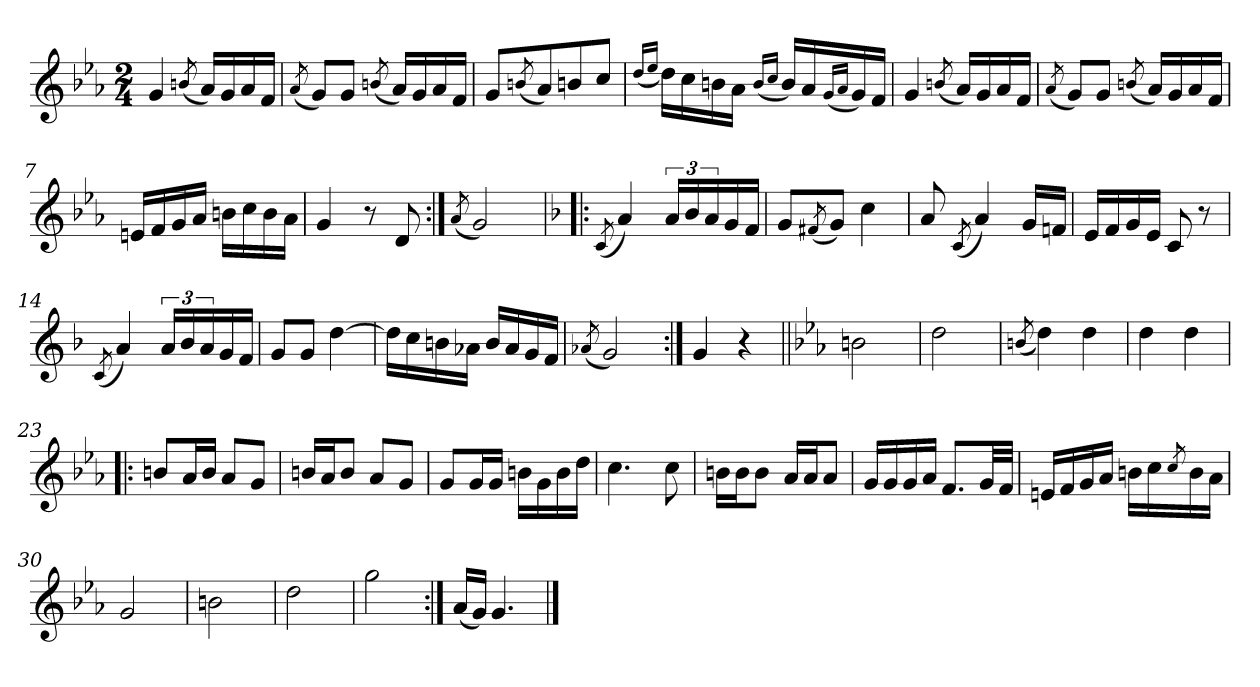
**kern
*part1
*staff1
*clefG2
*k[b-e-a-]
*M2/4
=1
4g
(<8qbn/
16a-LL)
16g
16a-
16fJJ
=2
(<8qa-/
8gL)
8gJ
(<8qbn/
16a-LL)
16g
16a-
16fJJ
=3
8gL
(>8qbn/
8a-)
8bn
8ccJ
=4
(>16qdd/LL
16qee-/JJ
16ddLL)
16cc
16bn
16a-JJ
(<16qb/LL
16qcc/JJ
16bLL)
16a-
(<16qg/LL
16qa-/JJ
16g)
16fJJ
=5
4g
(<8qbn/
16a-LL)
16g
16a-
16fJJ
=6
(<8qa-/
8gL)
8gJ
(<8qbn/
16a-LL)
16g
16a-
16fJJ
=7
16enLL
16f
16g
16a-JJ
16bnLL
16cc
16b
16a-JJ
=8
4g
8r
8d
=9:|!
(<8qa-/
2g)
=10!|:
*k[b-]
(<8qc/
4a)
24aLL
24b-
24a
16g
16fJJ
=11
8gL
(<8qf#X/
8gJ)
4cc
=12
8a
(<8qc/
4a)
16gLL
16fnJJ
=13
16eLL
16f
16g
16eJJ
8c
8r
=14
(<8qc/
4a)
24aLL
24b-
24a
16g
16fJJ
=15
8gL
8gJ
[4dd
=16
16ddLL]
16cc
16bn
16a-XJJ
16bLL
16a-
16g
16fJJ
=17
(<8qa-X/
2g)
=18:|!
4g
4r
=19||
*k[b-e-a-]
2bn
=20
2dd
=21
(>8qbn/
4dd)
4dd
=22
4dd
4dd
=23!|:
8bnL
16a-L
16bJJ
8a-L
8gJ
=24
16bnLL
16a-J
8bJ
8a-L
8gJ
=25
8gL
16gL
16gJJ
16bnLL
16g
16b
16ddJJ
=26
4.cc
8cc
=27
16bnLL
16bJ
8bJ
16a-LL
16a-J
8a-J
=28
16gLL
16g
16g
16a-JJ
8.fL
32gLL
32fJJJ
=29
16enLL
16f
16g
16a-JJ
16bnLL
16cc
8qcc/
16b
16a-JJ
=30
2g
=31
2bn
=32
2dd
=33
2gg
=34:|!
(<16a-LL
16gJJ)
4.g
==
*-
